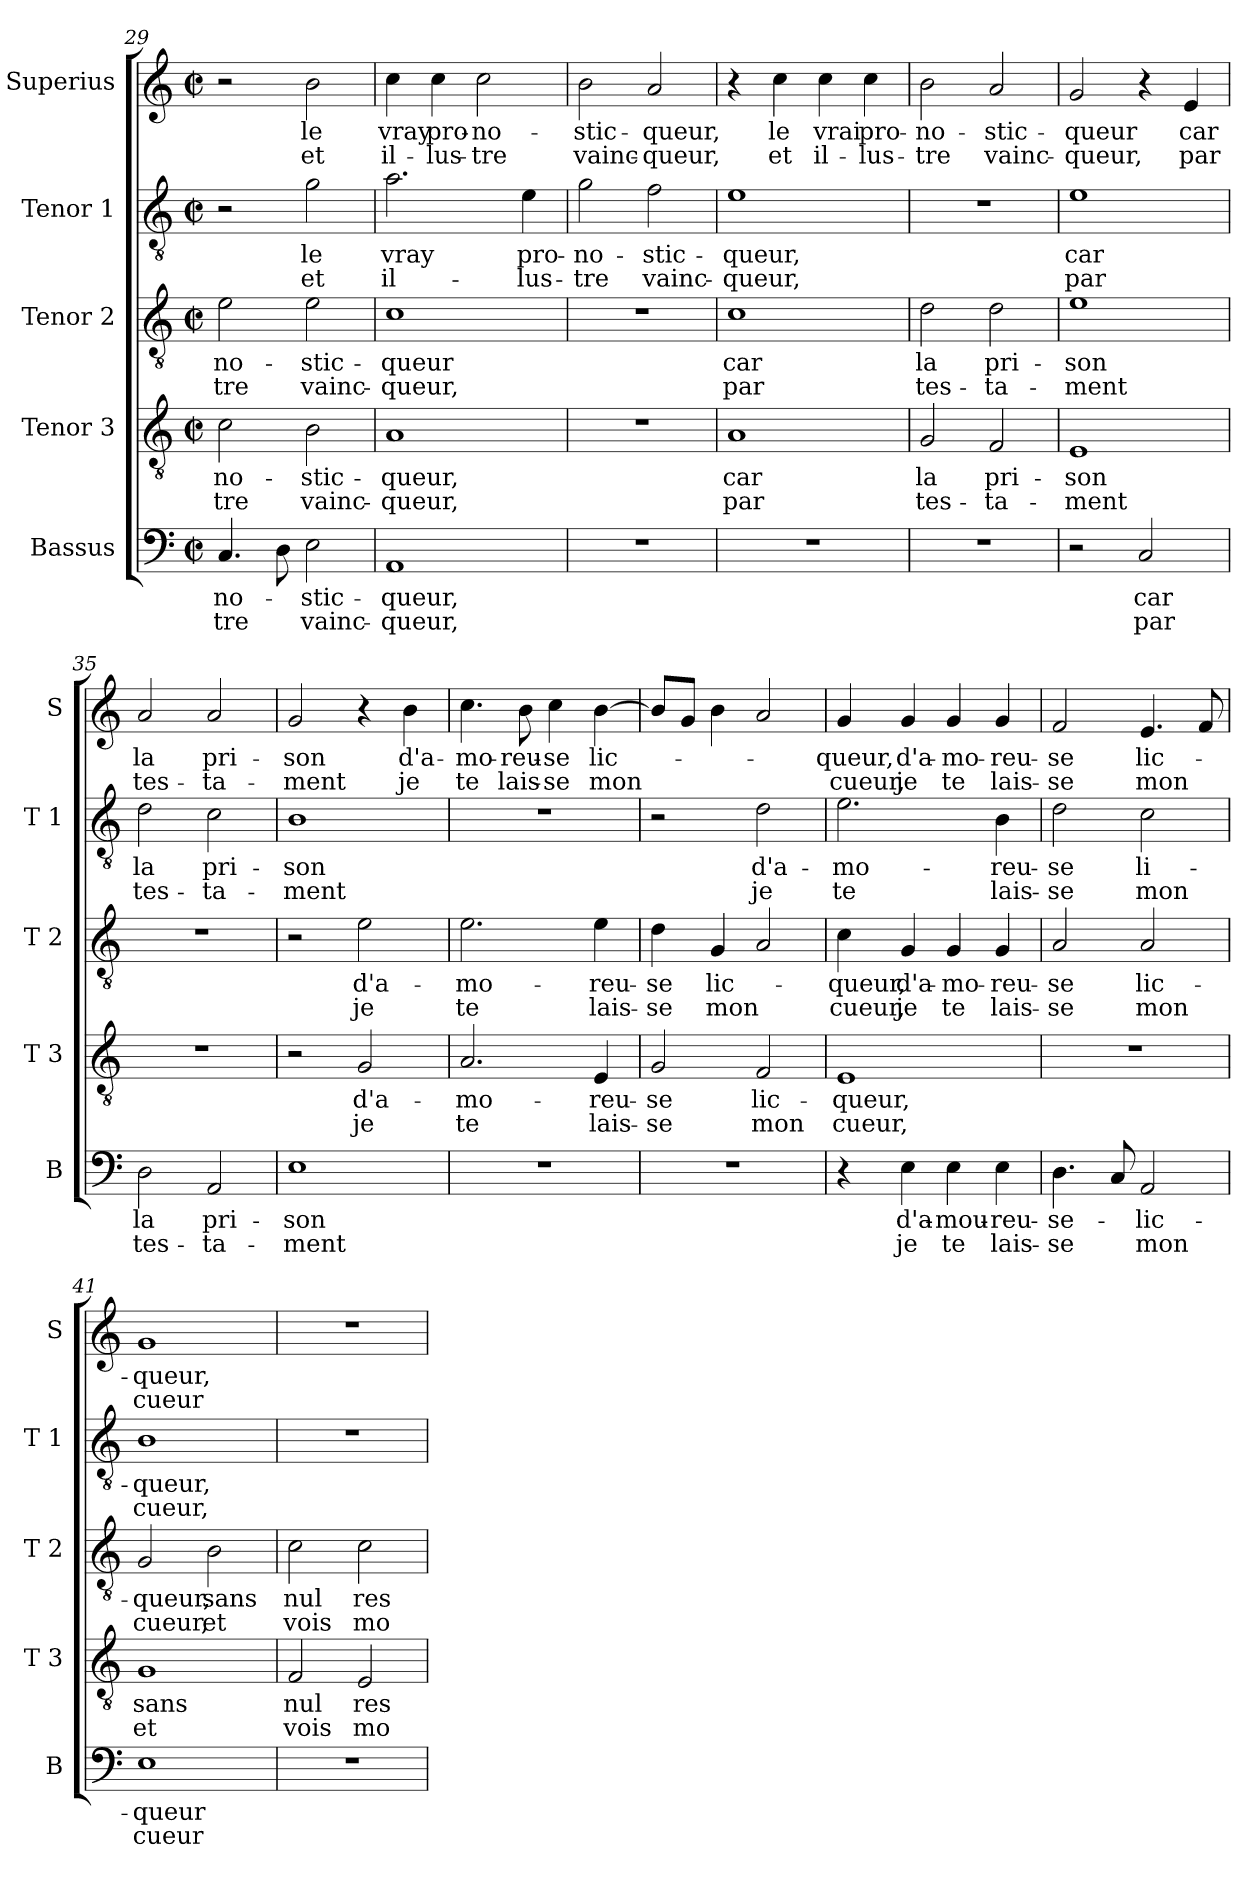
**kern	**text	**text	**kern	**text	**text	**kern	**text	**text	**kern	**text	**text	**kern	**text	**text
*part5	*part5	*part5	*part4	*part4	*part4	*part3	*part3	*part3	*part2	*part2	*part2	*part1	*part1	*part1
*staff5	*staff5	*staff5	*staff4	*staff4	*staff4	*staff3	*staff3	*staff3	*staff2	*staff2	*staff2	*staff1	*staff1	*staff1
*I"Bassus	*	*	*I"Tenor 3	*	*	*I"Tenor 2	*	*	*I"Tenor 1	*	*	*I"Superius	*	*
*I'B	*	*	*I'T 3	*	*	*I'T 2	*	*	*I'T 1	*	*	*I'S	*	*
*clefF4	*	*	*clefGv2	*	*	*clefGv2	*	*	*clefGv2	*	*	*clefG2	*	*
*k[]	*	*	*k[]	*	*	*k[]	*	*	*k[]	*	*	*k[]	*	*
*M2/2	*	*	*M2/2	*	*	*M2/2	*	*	*M2/2	*	*	*M2/2	*	*
*met(c|)	*	*	*met(c|)	*	*	*met(c|)	*	*	*met(c|)	*	*	*met(c|)	*	*
=29	=29	=29	=29	=29	=29	=29	=29	=29	=29	=29	=29	=29	=29	=29
!	!LO:LY:b	!LO:LY:b	!	!LO:LY:b	!LO:LY:b	!	!LO:LY:b	!LO:LY:b	!	!	!	!	!	!
4.C/	-no-	-tre	2c\	-no-	-tre	2e\	-no-	-tre	2r	.	.	2r	.	.
8D\	.	.	.	.	.	.	.	.	.	.	.	.	.	.
!	!LO:LY:b	!LO:LY:b	!	!LO:LY:b	!LO:LY:b	!	!LO:LY:b	!LO:LY:b	!	!LO:LY:b	!LO:LY:b	!	!LO:LY:b	!LO:LY:b
2E\	-stic-	vainc-	2B\	-stic-	vainc-	2e\	-stic-	vainc-	2g\	le	et	2b\	le	et
=30	=30	=30	=30	=30	=30	=30	=30	=30	=30	=30	=30	=30	=30	=30
!	!LO:LY:b	!LO:LY:b	!	!LO:LY:b	!LO:LY:b	!	!LO:LY:b	!LO:LY:b	!	!LO:LY:b	!LO:LY:b	!	!LO:LY:b	!LO:LY:b
1AA	-queur,	-queur,	1A	-queur,	-queur,	1c	-queur	-queur,	2.a\	vray	il-	4cc\	vray	il-
!	!	!	!	!	!	!	!	!	!	!	!	!	!LO:LY:b	!LO:LY:b
.	.	.	.	.	.	.	.	.	.	.	.	4cc\	pro-	-lus-
!	!	!	!	!	!	!	!	!	!	!	!	!	!LO:LY:b	!LO:LY:b
.	.	.	.	.	.	.	.	.	.	.	.	2cc\	-no-	-tre
!	!	!	!	!	!	!	!	!	!	!LO:LY:b	!LO:LY:b	!	!	!
.	.	.	.	.	.	.	.	.	4e\	pro-	-lus-	.	.	.
!!LO:LB:g=z
=31	=31	=31	=31	=31	=31	=31	=31	=31	=31	=31	=31	=31	=31	=31
!	!	!	!	!	!	!	!	!	!	!LO:LY:b	!LO:LY:b	!	!LO:LY:b	!LO:LY:b
1r	.	.	1r	.	.	1r	.	.	2g\	-no-	-tre	2b\	-stic-	vainc-
!	!	!	!	!	!	!	!	!	!	!LO:LY:b	!LO:LY:b	!	!LO:LY:b	!LO:LY:b
.	.	.	.	.	.	.	.	.	2f\	-stic-	vainc-	2a/	-queur,	-queur,
=32	=32	=32	=32	=32	=32	=32	=32	=32	=32	=32	=32	=32	=32	=32
!	!	!	!	!LO:LY:b	!LO:LY:b	!	!LO:LY:b	!LO:LY:b	!	!LO:LY:b	!LO:LY:b	!	!	!
1r	.	.	1A	car	par	1c	car	par	1e	-queur,	-queur,	4r	.	.
!	!	!	!	!	!	!	!	!	!	!	!	!	!LO:LY:b	!LO:LY:b
.	.	.	.	.	.	.	.	.	.	.	.	4cc\	le	et
!	!	!	!	!	!	!	!	!	!	!	!	!	!LO:LY:b	!LO:LY:b
.	.	.	.	.	.	.	.	.	.	.	.	4cc\	vrai	il-
!	!	!	!	!	!	!	!	!	!	!	!	!	!LO:LY:b	!LO:LY:b
.	.	.	.	.	.	.	.	.	.	.	.	4cc\	pro-	-lus-
=33	=33	=33	=33	=33	=33	=33	=33	=33	=33	=33	=33	=33	=33	=33
!	!	!	!	!LO:LY:b	!LO:LY:b	!	!LO:LY:b	!LO:LY:b	!	!	!	!	!LO:LY:b	!LO:LY:b
1r	.	.	2G/	la	tes-	2d\	la	tes-	1r	.	.	2b\	-no-	-tre
!	!	!	!	!LO:LY:b	!LO:LY:b	!	!LO:LY:b	!LO:LY:b	!	!	!	!	!LO:LY:b	!LO:LY:b
.	.	.	2F/	pri-	-ta-	2d\	pri-	-ta-	.	.	.	2a/	-stic-	vainc-
=34	=34	=34	=34	=34	=34	=34	=34	=34	=34	=34	=34	=34	=34	=34
!	!	!	!	!LO:LY:b	!LO:LY:b	!	!LO:LY:b	!LO:LY:b	!	!LO:LY:b	!LO:LY:b	!	!LO:LY:b	!LO:LY:b
2r	.	.	1E	-son	-ment	1e	-son	-ment	1e	car	par	2g/	-queur	-queur,
!	!LO:LY:b	!LO:LY:b	!	!	!	!	!	!	!	!	!	!	!	!
2C/	car	par	.	.	.	.	.	.	.	.	.	4r	.	.
!	!	!	!	!	!	!	!	!	!	!	!	!	!LO:LY:b	!LO:LY:b
.	.	.	.	.	.	.	.	.	.	.	.	4e/	car	par
=35	=35	=35	=35	=35	=35	=35	=35	=35	=35	=35	=35	=35	=35	=35
!	!LO:LY:b	!LO:LY:b	!	!	!	!	!	!	!	!LO:LY:b	!LO:LY:b	!	!LO:LY:b	!LO:LY:b
2D\	la	tes-	1r	.	.	1r	.	.	2d\	la	tes-	2a/	la	tes-
!	!LO:LY:b	!LO:LY:b	!	!	!	!	!	!	!	!LO:LY:b	!LO:LY:b	!	!LO:LY:b	!LO:LY:b
2AA/	pri-	-ta-	.	.	.	.	.	.	2c\	pri-	-ta-	2a/	pri-	-ta-
=36	=36	=36	=36	=36	=36	=36	=36	=36	=36	=36	=36	=36	=36	=36
!	!LO:LY:b	!LO:LY:b	!	!	!	!	!	!	!	!LO:LY:b	!LO:LY:b	!	!LO:LY:b	!LO:LY:b
1E	-son	-ment	2r	.	.	2r	.	.	1B	-son	-ment	2g/	-son	-ment
!	!	!	!	!LO:LY:b	!LO:LY:b	!	!LO:LY:b	!LO:LY:b	!	!	!	!	!	!
.	.	.	2G/	d'a-	je	2e\	d'a-	je	.	.	.	4r	.	.
!	!	!	!	!	!	!	!	!	!	!	!	!	!LO:LY:b	!LO:LY:b
.	.	.	.	.	.	.	.	.	.	.	.	4b\	d'a-	je
=37	=37	=37	=37	=37	=37	=37	=37	=37	=37	=37	=37	=37	=37	=37
!	!	!	!	!LO:LY:b	!LO:LY:b	!	!LO:LY:b	!LO:LY:b	!	!	!	!	!LO:LY:b	!LO:LY:b
1r	.	.	2.A/	-mo-	te	2.e\	-mo-	te	1r	.	.	4.cc\	-mo-	te
!	!	!	!	!	!	!	!	!	!	!	!	!	!LO:LY:b	!LO:LY:b
.	.	.	.	.	.	.	.	.	.	.	.	8b\	-reu-	lais-
!	!	!	!	!	!	!	!	!	!	!	!	!	!LO:LY:b	!LO:LY:b
.	.	.	.	.	.	.	.	.	.	.	.	4cc\	-se	-se
!	!	!	!	!LO:LY:b	!LO:LY:b	!	!LO:LY:b	!LO:LY:b	!	!	!	!	!LO:LY:b	!LO:LY:b
.	.	.	4E/	-reu-	lais-	4e\	-reu-	lais-	.	.	.	[4b\	lic-	mon
!!LO:PB:g=z
=38	=38	=38	=38	=38	=38	=38	=38	=38	=38	=38	=38	=38	=38	=38
!	!	!	!	!LO:LY:b	!LO:LY:b	!	!LO:LY:b	!LO:LY:b	!	!	!	!	!	!
1r	.	.	2G/	-se	-se	4d\	-se	-se	2r	.	.	8b/L]	.	.
.	.	.	.	.	.	.	.	.	.	.	.	8g/J	.	.
!	!	!	!	!	!	!	!LO:LY:b	!LO:LY:b	!	!	!	!	!	!
.	.	.	.	.	.	4G/	lic-	mon	.	.	.	4b\	.	.
!	!	!	!	!LO:LY:b	!LO:LY:b	!	!	!	!	!LO:LY:b	!LO:LY:b	!	!	!
.	.	.	2F/	lic-	mon	2A/	.	.	2d\	d'a-	je	2a/	.	.
=39	=39	=39	=39	=39	=39	=39	=39	=39	=39	=39	=39	=39	=39	=39
!	!	!	!	!LO:LY:b	!LO:LY:b	!	!LO:LY:b	!LO:LY:b	!	!LO:LY:b	!LO:LY:b	!	!LO:LY:b	!LO:LY:b
4r	.	.	1E	-queur,	cueur,	4c\	-queur,	cueur,	2.e\	-mo-	te	4g/	-queur,	cueur,
!	!LO:LY:b	!LO:LY:b	!	!	!	!	!LO:LY:b	!LO:LY:b	!	!	!	!	!LO:LY:b	!LO:LY:b
4E\	d'a-	je	.	.	.	4G/	d'a-	je	.	.	.	4g/	d'a-	je
!	!LO:LY:b	!LO:LY:b	!	!	!	!	!LO:LY:b	!LO:LY:b	!	!	!	!	!LO:LY:b	!LO:LY:b
4E\	-mou-	te	.	.	.	4G/	-mo-	te	.	.	.	4g/	-mo-	te
!	!LO:LY:b	!LO:LY:b	!	!	!	!	!LO:LY:b	!LO:LY:b	!	!LO:LY:b	!LO:LY:b	!	!LO:LY:b	!LO:LY:b
4E\	-reu-	lais-	.	.	.	4G/	-reu-	lais-	4B\	-reu-	lais-	4g/	-reu-	lais-
=40	=40	=40	=40	=40	=40	=40	=40	=40	=40	=40	=40	=40	=40	=40
!	!LO:LY:b	!LO:LY:b	!	!	!	!	!LO:LY:b	!LO:LY:b	!	!LO:LY:b	!LO:LY:b	!	!LO:LY:b	!LO:LY:b
4.D\	-se-	-se	1r	.	.	2A/	-se	-se	2d\	-se	-se	2f/	-se	-se
8C/	.	.	.	.	.	.	.	.	.	.	.	.	.	.
!	!LO:LY:b	!LO:LY:b	!	!	!	!	!LO:LY:b	!LO:LY:b	!	!LO:LY:b	!LO:LY:b	!	!LO:LY:b	!LO:LY:b
2AA/	-lic-	mon	.	.	.	2A/	lic-	mon	2c\	li-	mon	4.e/	lic-	mon
.	.	.	.	.	.	.	.	.	.	.	.	8f/	.	.
=41	=41	=41	=41	=41	=41	=41	=41	=41	=41	=41	=41	=41	=41	=41
!	!LO:LY:b	!LO:LY:b	!	!LO:LY:b	!LO:LY:b	!	!LO:LY:b	!LO:LY:b	!	!LO:LY:b	!LO:LY:b	!	!LO:LY:b	!LO:LY:b
1E	-queur	cueur	1G	sans	et	2G/	-queur,	cueur,	1B	-queur,	cueur,	1g	-queur,	cueur
!	!	!	!	!	!	!	!LO:LY:b	!LO:LY:b	!	!	!	!	!	!
.	.	.	.	.	.	2B\	sans	et	.	.	.	.	.	.
=42	=42	=42	=42	=42	=42	=42	=42	=42	=42	=42	=42	=42	=42	=42
!	!	!	!	!LO:LY:b	!LO:LY:b	!	!LO:LY:b	!LO:LY:b	!	!	!	!	!	!
1r	.	.	2F/	nul	vois	2c\	nul	vois	1r	.	.	1r	.	.
!	!	!	!	!LO:LY:b	!LO:LY:b	!	!LO:LY:b	!LO:LY:b	!	!	!	!	!	!
.	.	.	2E/	res-	mo-	2c\	res-	mo-	.	.	.	.	.	.
=	=	=	=	=	=	=	=	=	=	=	=	=	=	=
*-	*-	*-	*-	*-	*-	*-	*-	*-	*-	*-	*-	*-	*-	*-
